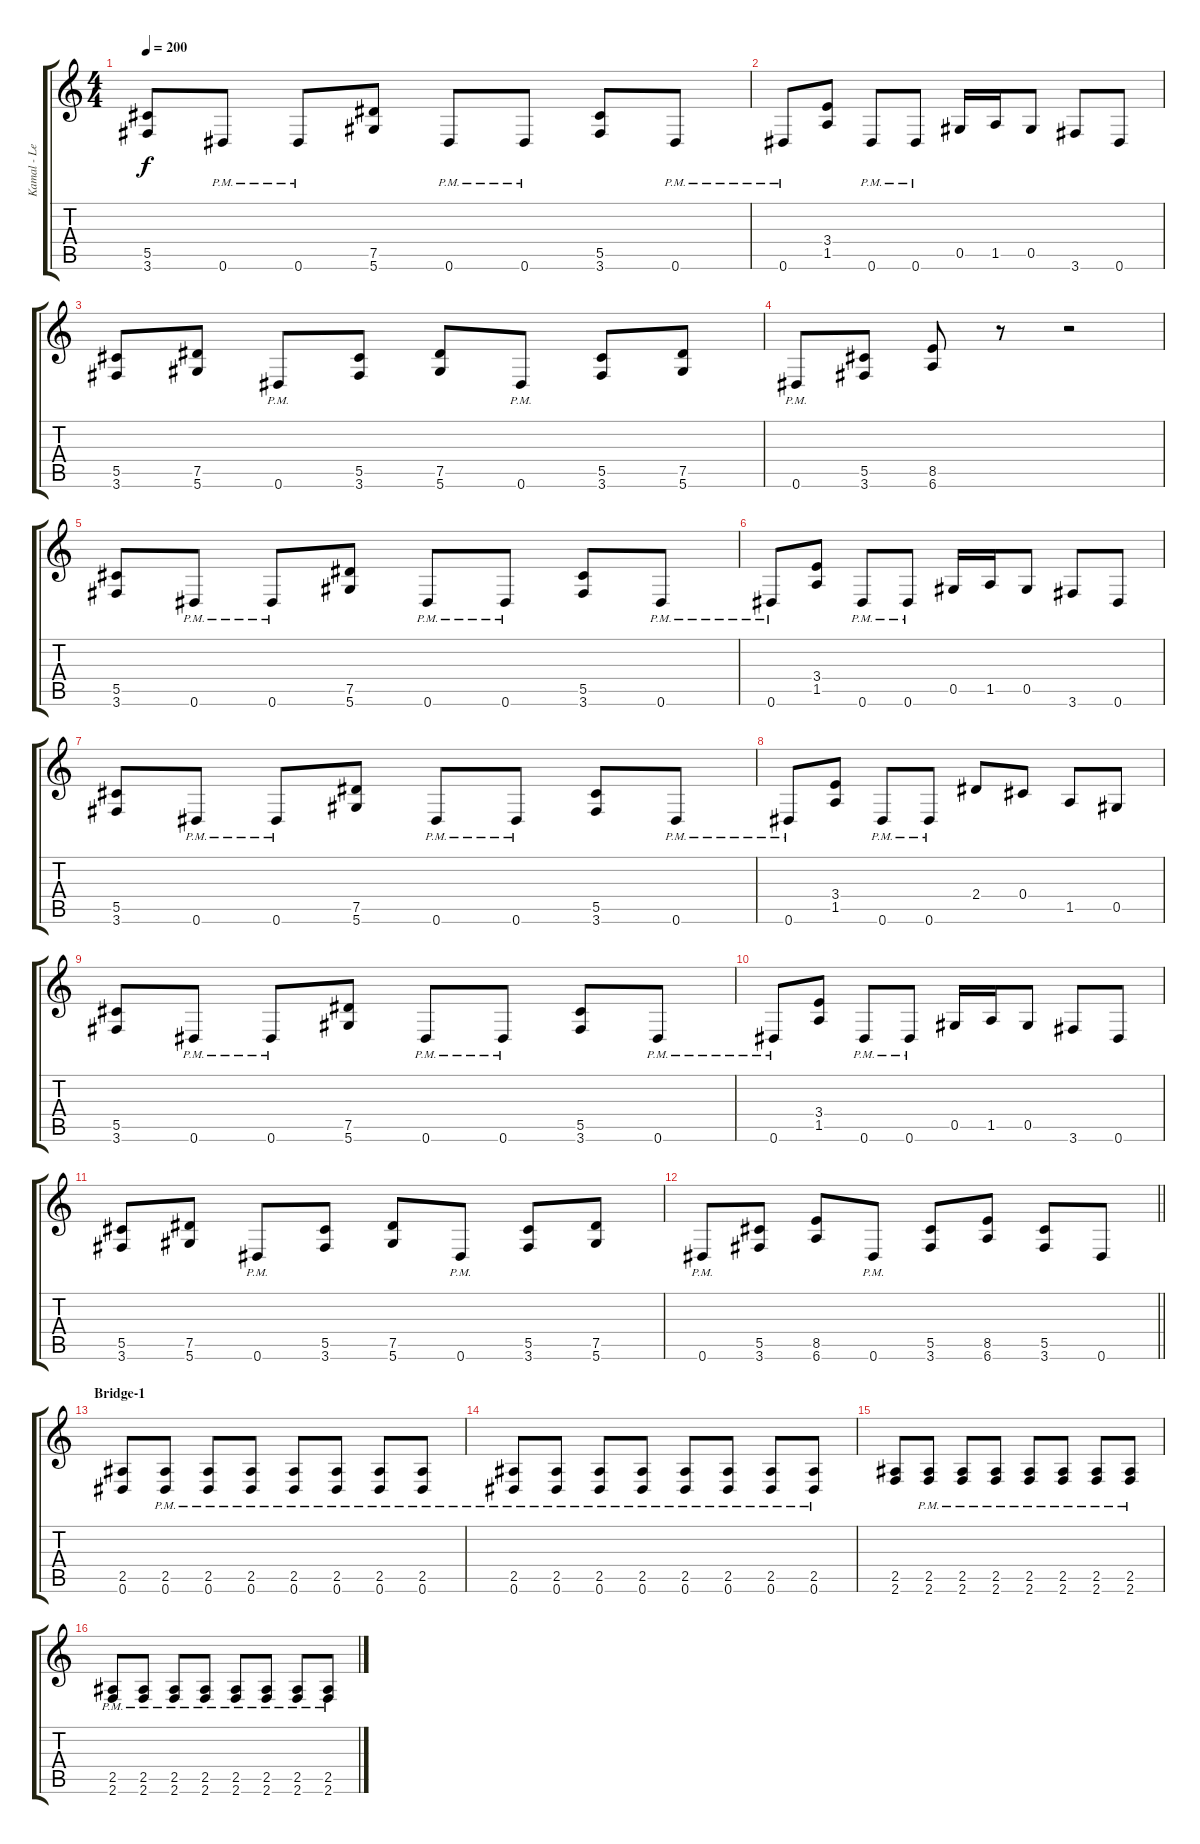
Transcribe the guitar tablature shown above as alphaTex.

\track ("Kamal - Lead" "Kamal - Le") {instrument distortionguitar}
\staff {score tabs}
\tuning (Eb4 Bb3 Gb3 Db3 Ab2 Eb2) {hide}
\ts (4 4)
\tempo 200
\clef g2
\ks c
(5.5 3.6).8{dy f} 0.6{pm}.8 0.6{pm}.8 (7.5 5.6).8 0.6{pm}.8 0.6{pm}.8 (5.5 3.6).8 0.6{pm}.8 |
0.6{pm}.8 (3.4 1.5).8 0.6{pm}.8 0.6{pm}.8 0.5.16 1.5.16 0.5.8 3.6.8 0.6.8 |
(5.5 3.6).8 (7.5 5.6).8 0.6{pm}.8 (5.5 3.6).8 (7.5 5.6).8 0.6{pm}.8 (5.5 3.6).8 (7.5 5.6).8 |
0.6{pm}.8 (5.5 3.6).8 (8.5 6.6).8 r.8 r.2 |
(5.5 3.6).8 0.6{pm}.8 0.6{pm}.8 (7.5 5.6).8 0.6{pm}.8 0.6{pm}.8 (5.5 3.6).8 0.6{pm}.8 |
0.6{pm}.8 (3.4 1.5).8 0.6{pm}.8 0.6{pm}.8 0.5.16 1.5.16 0.5.8 3.6.8 0.6.8 |
(5.5 3.6).8 0.6{pm}.8 0.6{pm}.8 (7.5 5.6).8 0.6{pm}.8 0.6{pm}.8 (5.5 3.6).8 0.6{pm}.8 |
0.6{pm}.8 (3.4 1.5).8 0.6{pm}.8 0.6{pm}.8 2.4.8 0.4.8 1.5.8 0.5.8 |
(5.5 3.6).8 0.6{pm}.8 0.6{pm}.8 (7.5 5.6).8 0.6{pm}.8 0.6{pm}.8 (5.5 3.6).8 0.6{pm}.8 |
0.6{pm}.8 (3.4 1.5).8 0.6{pm}.8 0.6{pm}.8 0.5.16 1.5.16 0.5.8 3.6.8 0.6.8 |
(5.5 3.6).8 (7.5 5.6).8 0.6{pm}.8 (5.5 3.6).8 (7.5 5.6).8 0.6{pm}.8 (5.5 3.6).8 (7.5 5.6).8 |
\barLineRight lightlight
0.6{pm}.8 (5.5 3.6).8 (8.5 6.6).8 0.6{pm}.8 (5.5 3.6).8 (8.5 6.6).8 (5.5 3.6).8 0.6.8 |
\section ("" "Bridge-1")
(2.5 0.6).8 (2.5{pm} 0.6{pm}).8 (2.5{pm} 0.6{pm}).8 (2.5{pm} 0.6{pm}).8 (2.5{pm} 0.6{pm}).8 (2.5{pm} 0.6{pm}).8 (2.5{pm} 0.6{pm}).8 (2.5{pm} 0.6{pm}).8 |
(2.5{pm} 0.6{pm}).8 (2.5{pm} 0.6{pm}).8 (2.5{pm} 0.6{pm}).8 (2.5{pm} 0.6{pm}).8 (2.5{pm} 0.6{pm}).8 (2.5{pm} 0.6{pm}).8 (2.5{pm} 0.6{pm}).8 (2.5{pm} 0.6{pm}).8 |
(2.5 2.6).8 (2.5{pm} 2.6{pm}).8 (2.5{pm} 2.6{pm}).8 (2.5{pm} 2.6{pm}).8 (2.5{pm} 2.6{pm}).8 (2.5{pm} 2.6{pm}).8 (2.5{pm} 2.6{pm}).8 (2.5{pm} 2.6{pm}).8 |
(2.5{pm} 2.6{pm}).8 (2.5{pm} 2.6{pm}).8 (2.5{pm} 2.6{pm}).8 (2.5{pm} 2.6{pm}).8 (2.5{pm} 2.6{pm}).8 (2.5{pm} 2.6{pm}).8 (2.5{pm} 2.6{pm}).8 (2.5{pm} 2.6{pm}).8
